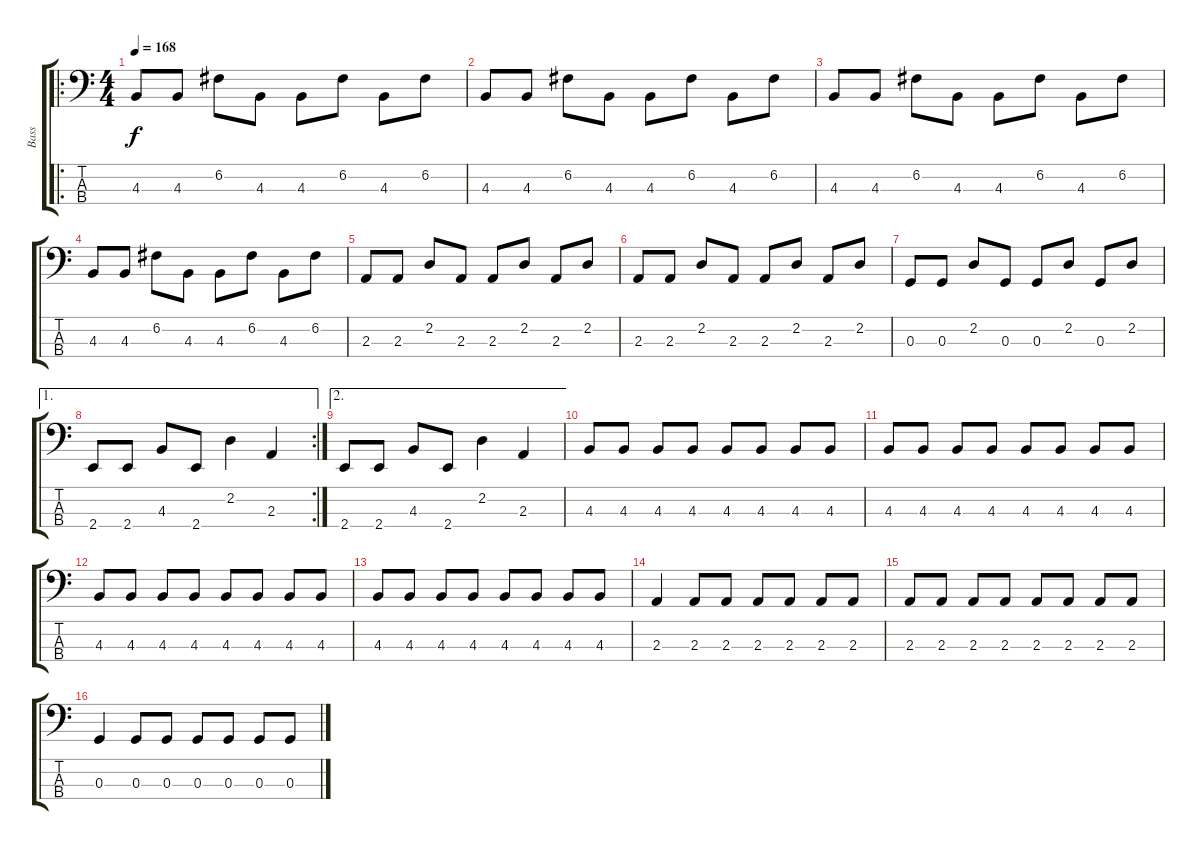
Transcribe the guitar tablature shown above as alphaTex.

\track ("Bass" "Bass") {instrument electricbasspick}
\staff {score tabs}
\tuning (F2 C2 G1 D1) {hide}
\ro
\ts (4 4)
\tempo 168
\clef f4
\ks c
4.3.8{dy f} 4.3.8 6.2.8 4.3.8 4.3.8 6.2.8 4.3.8 6.2.8 |
4.3.8 4.3.8 6.2.8 4.3.8 4.3.8 6.2.8 4.3.8 6.2.8 |
4.3.8 4.3.8 6.2.8 4.3.8 4.3.8 6.2.8 4.3.8 6.2.8 |
4.3.8 4.3.8 6.2.8 4.3.8 4.3.8 6.2.8 4.3.8 6.2.8 |
2.3.8 2.3.8 2.2.8 2.3.8 2.3.8 2.2.8 2.3.8 2.2.8 |
2.3.8 2.3.8 2.2.8 2.3.8 2.3.8 2.2.8 2.3.8 2.2.8 |
0.3.8 0.3.8 2.2.8 0.3.8 0.3.8 2.2.8 0.3.8 2.2.8 |
\ae 1
\rc 2
2.4.8 2.4.8 4.3.8 2.4.8 2.2.4 2.3.4 |
\ae 2
2.4.8 2.4.8 4.3.8 2.4.8 2.2.4 2.3.4 |
4.3.8 4.3.8 4.3.8 4.3.8 4.3.8 4.3.8 4.3.8 4.3.8 |
4.3.8 4.3.8 4.3.8 4.3.8 4.3.8 4.3.8 4.3.8 4.3.8 |
4.3.8 4.3.8 4.3.8 4.3.8 4.3.8 4.3.8 4.3.8 4.3.8 |
4.3.8 4.3.8 4.3.8 4.3.8 4.3.8 4.3.8 4.3.8 4.3.8 |
2.3.4 2.3.8 2.3.8 2.3.8 2.3.8 2.3.8 2.3.8 |
2.3.8 2.3.8 2.3.8 2.3.8 2.3.8 2.3.8 2.3.8 2.3.8 |
0.3.4 0.3.8 0.3.8 0.3.8 0.3.8 0.3.8 0.3.8
